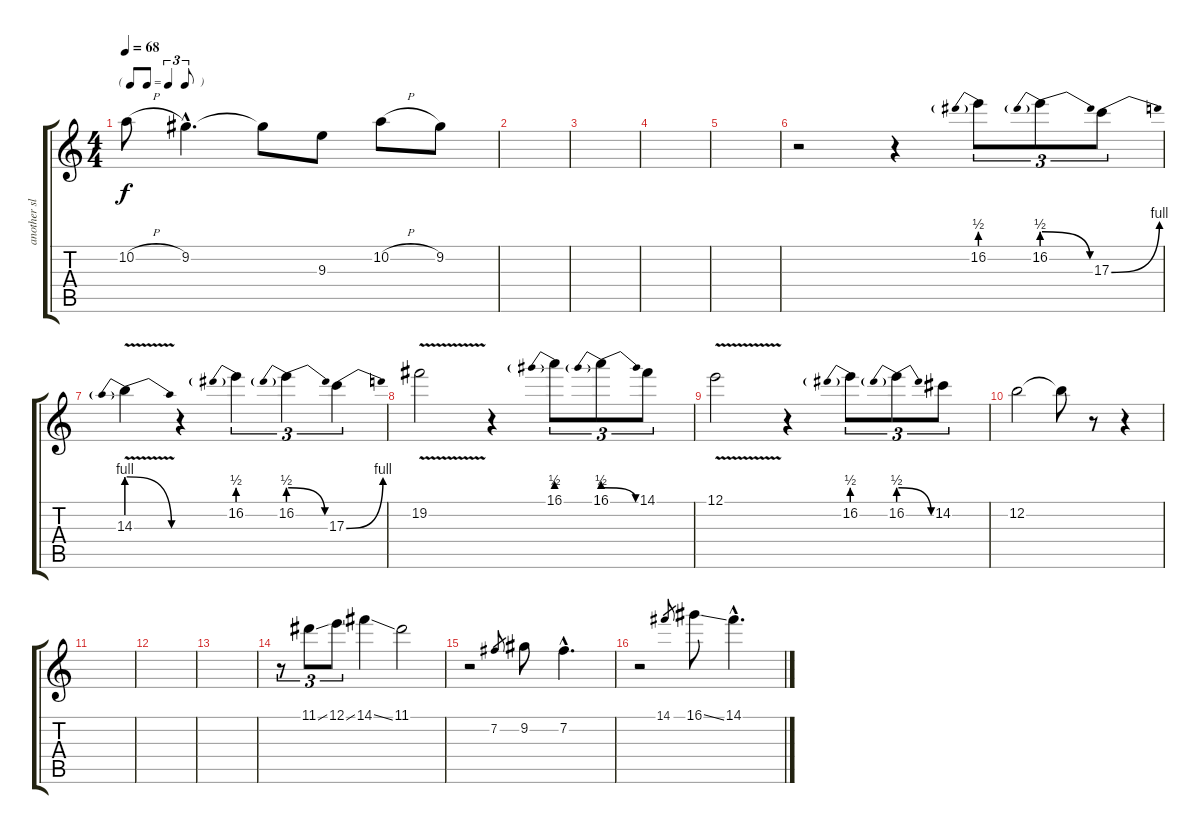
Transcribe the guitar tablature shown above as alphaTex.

\track ("another slightly o/d Les Paul" "another sl") {instrument overdrivenguitar}
\staff {score tabs}
\tuning (E4 B3 G3 D3 A2 E2) {hide}
\ts (4 4)
\tf triplet8th
\tempo 68
\clef g2
\ks c
10.2{h}.8{dy f} 9.2{hac}.4{d} 9.2{t}.8 9.3.8 10.2{h}.8 9.2.8 |
|
|
|
|
r.2 r.4 16.2{be (prebend 0 2 60 2)}.8{tu (3 2)} 16.2{be (prebendrelease 0 2 60 0)}.8{tu (3 2)} 17.3{be (bend 0 0 60 4)}.8{tu (3 2)} |
14.3{be (prebendrelease 0 4 60 0) v}.4 r.4 16.2{be (prebend 0 2 60 2)}.4{tu (3 2)} 16.2{be (prebendrelease 0 2 60 0)}.4{tu (3 2)} 17.3{be (bend 0 0 60 4)}.4{tu (3 2)} |
19.2{v}.2 r.4 16.1{be (prebend 0 2 60 2)}.8{tu (3 2)} 16.1{be (prebendrelease 0 2 60 0)}.8{tu (3 2)} 14.1.8{tu (3 2)} |
12.1{v}.2 r.4 16.2{be (prebend 0 2 60 2)}.8{tu (3 2)} 16.2{be (prebendrelease 0 2 60 0)}.8{tu (3 2)} 14.2.8{tu (3 2)} |
12.2.2 12.2{t}.8 r.8 r.4 |
|
|
|
r.8{tu (3 2)} 11.1{ss}.8{tu (3 2)} 12.1{ss}.8{tu (3 2)} 14.1{ss}.4 11.1.2 |
r.2 7.2.8{gr} 9.2.8 7.2{hac}.4{d} |
r.2 14.1.8{gr} 16.1{ss}.8 14.1{hac}.4{d}
